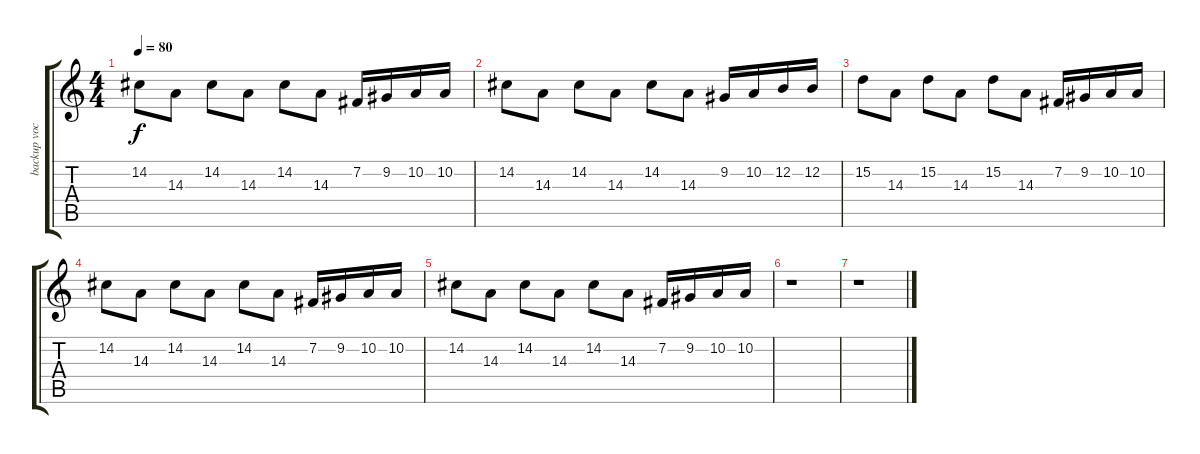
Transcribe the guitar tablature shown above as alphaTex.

\track ("backup vocals" "backup voc") {instrument cello}
\staff {score tabs}
\tuning (E4 B3 G3 D3 A2 E2) {hide}
\ts (4 4)
\tempo 80
\clef g2
\ks c
14.2.8{dy f} 14.3.8 14.2.8 14.3.8 14.2.8 14.3.8 7.2.16 9.2.16 10.2.16 10.2.16 |
14.2.8 14.3.8 14.2.8 14.3.8 14.2.8 14.3.8 9.2.16 10.2.16 12.2.16 12.2.16 |
15.2.8 14.3.8 15.2.8 14.3.8 15.2.8 14.3.8 7.2.16 9.2.16 10.2.16 10.2.16 |
14.2.8 14.3.8 14.2.8 14.3.8 14.2.8 14.3.8 7.2.16 9.2.16 10.2.16 10.2.16 |
14.2.8 14.3.8 14.2.8 14.3.8 14.2.8 14.3.8 7.2.16 9.2.16 10.2.16 10.2.16 |
r.1 |
r.1
